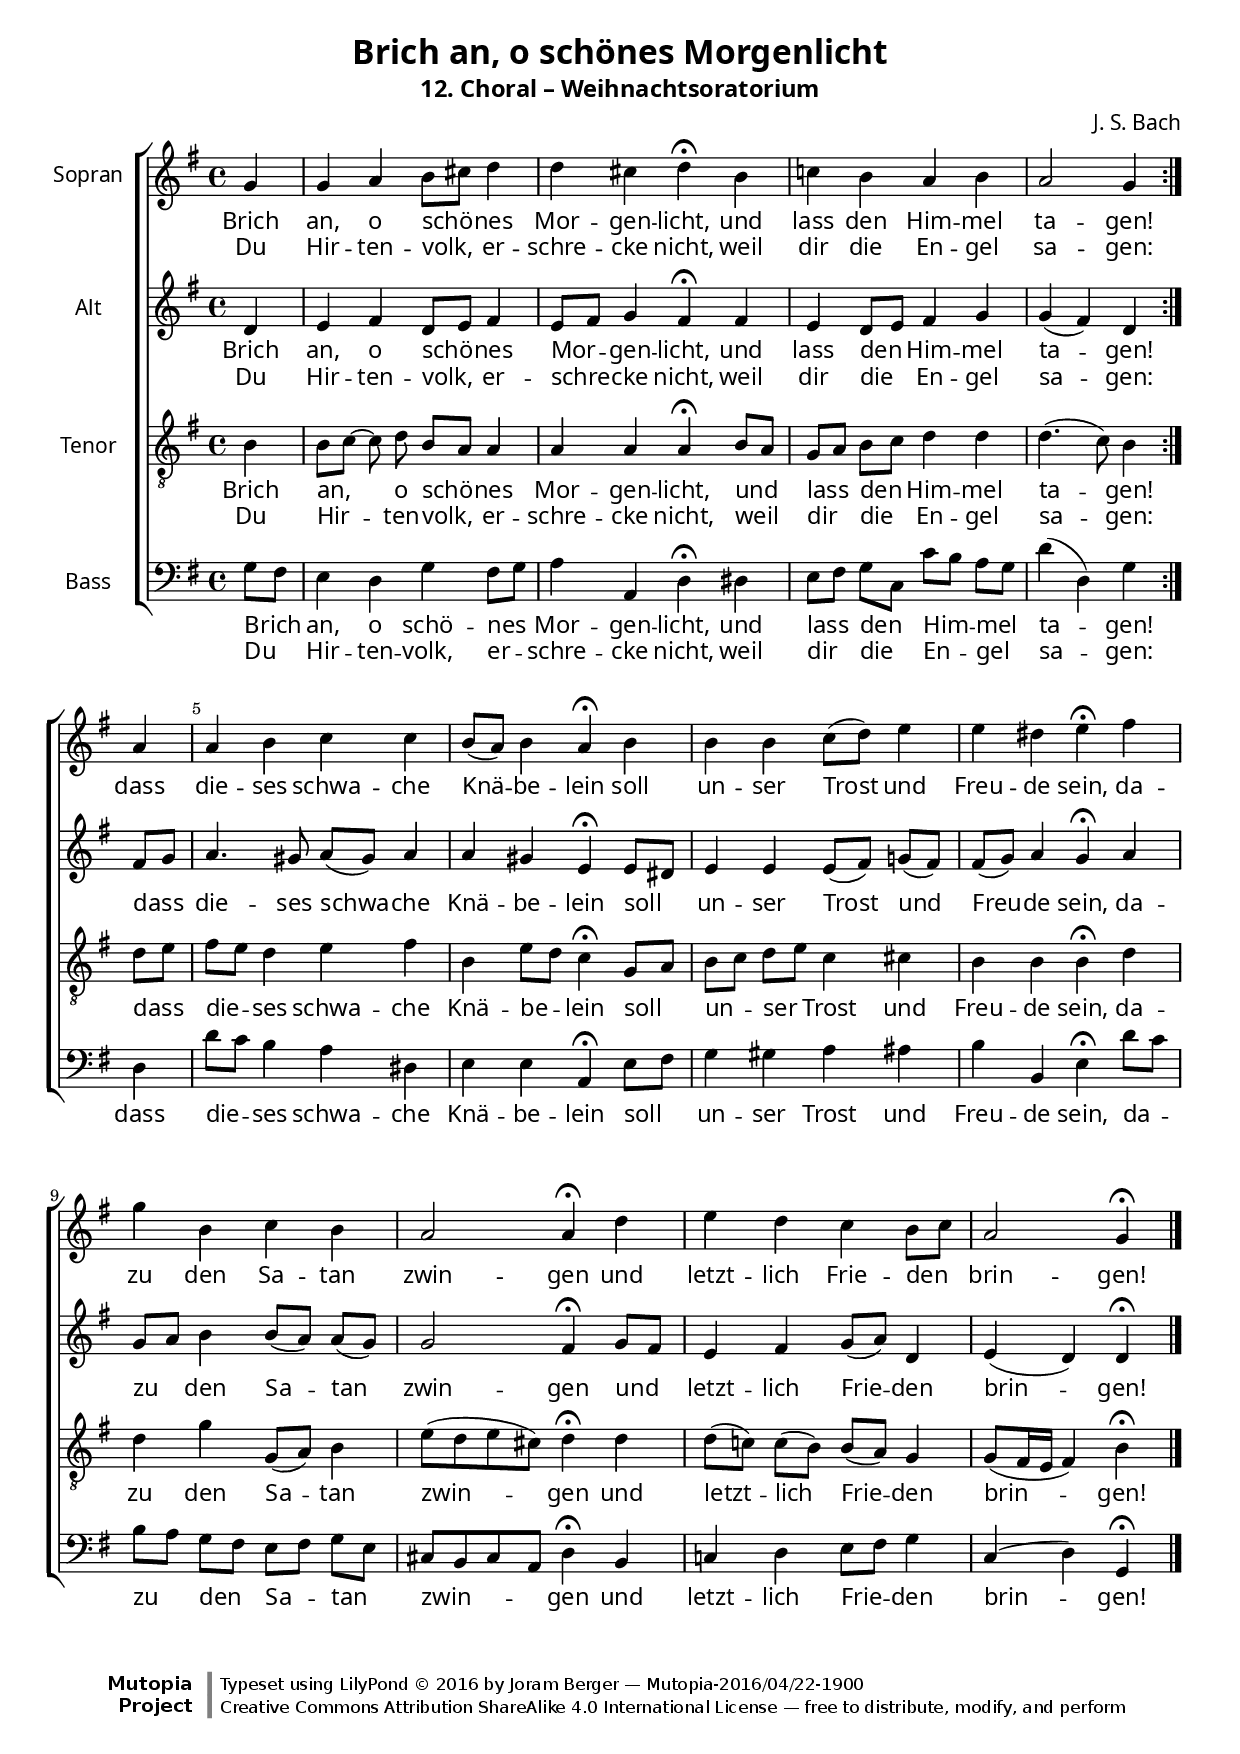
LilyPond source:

\version "2.18.2"
\language "deutsch"

% Requires Libertine Open Fonts from http://www.linuxlibertine.org/

\header {
  title = "Brich an, o schönes Morgenlicht"
  subtitle = "12. Choral – Weihnachtsoratorium"
  composer = "J. S. Bach"
  shortcomposer = "Bach"
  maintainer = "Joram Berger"
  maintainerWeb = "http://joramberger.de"
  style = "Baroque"
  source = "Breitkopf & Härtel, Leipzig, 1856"
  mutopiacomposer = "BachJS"
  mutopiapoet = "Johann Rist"
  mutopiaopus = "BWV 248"
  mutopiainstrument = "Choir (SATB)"
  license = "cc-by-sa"
  date = "1734"

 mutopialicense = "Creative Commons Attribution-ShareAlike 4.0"
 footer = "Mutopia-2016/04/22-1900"
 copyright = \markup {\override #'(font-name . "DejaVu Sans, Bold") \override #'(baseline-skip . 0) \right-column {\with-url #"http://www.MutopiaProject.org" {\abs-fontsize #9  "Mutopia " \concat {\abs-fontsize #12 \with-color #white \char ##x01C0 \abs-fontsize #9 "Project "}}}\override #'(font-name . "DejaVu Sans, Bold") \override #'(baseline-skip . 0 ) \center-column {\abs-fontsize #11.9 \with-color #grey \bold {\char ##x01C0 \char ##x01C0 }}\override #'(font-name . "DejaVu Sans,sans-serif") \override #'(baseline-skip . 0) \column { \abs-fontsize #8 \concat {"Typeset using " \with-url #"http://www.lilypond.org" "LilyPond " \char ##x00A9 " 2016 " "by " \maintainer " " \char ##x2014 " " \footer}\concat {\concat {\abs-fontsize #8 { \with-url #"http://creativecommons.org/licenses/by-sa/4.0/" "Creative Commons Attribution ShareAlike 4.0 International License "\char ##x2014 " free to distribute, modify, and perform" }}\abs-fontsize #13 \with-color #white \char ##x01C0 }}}
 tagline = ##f
}

#(set-global-staff-size 18.1)


\paper {
  ragged-bottom = ##f
  ragged-last-bottom = ##f
  last-bottom-spacing #'basic-distance = 15
  myStaffSize = #18.5
  fonts = #(make-pango-font-tree
            "Linux Libertine O"
            "Linux Biolinum O"
            "Ubuntu Mono"
            (/ myStaffSize 20))
}

\layout {
  \override Staff.ClefModifier.font-name = #"Century Schoolbook L bold italic"
  \override Staff.ClefModifier.extra-offset = #'(-0.3 . 0.07)
  \override Score.BarNumber.font-name = #"Century Schoolbook L"
}

global = {
  \key g \major
  \time 4/4
  \partial 4
  \autoBeamOff
  \accidentalStyle modern-voice
}

fe = \fermata

soprano = \relative c'' {
  \global
  \repeat volta 2 {
    g4 | g a h8[ cis] d4 | d cis d\fe
    h4 | c h a h | a2 g4
  } \break
  a4  | \once \override Score.BarNumber.break-visibility = #all-visible
  a h c c | h8[( a]) h4 a\fe
  h4 | h h c8[( d]) e4 | e dis e\fe
  fis4 | g h, c h | a2 a4\fe
  d4 | e d c h8[ c] | a2 g='4\fe
  \bar "|."
}

alto = \relative c' {
  \global
  \repeat volta 2 {
    d4 | e fis d8[ e] fis4 | e8[ fis] g4 fis\fe
    fis4 | e d8[ e] fis4 g | g( fis) d
  }
  fis8[ g] | a4. gis8 a[( gis]) a4 | a gis e\fe
  e8[ dis] | e4 e e8[( fis]) g[( fis]) | fis8[( g]) a4 g\fe
  a4 | g8[ a] h4 h8[( a]) a[( g]) | g2 fis4\fe
  g8[ fis] | e4 fis g8[( a]) d,4 | e( d) d='\fe
}

tenor = \relative c' {
  \global
  \repeat volta 2 {
    h4 | h8[ c] ~ c d h[ a] a4 | a a a\fe
    h8[a] | g[a] h[ c] d4 d | d4.( c8) h4
  }
  d8[ e] | fis[ e] d4 e fis | h, e8[ d] c4\fe
  g8[ a] | h[ c] d[ e] c4 cis | h h h\fe
  d4 | d g g,8[( a]) h4 | e8[( d e cis]) d4\fe
  d4 | d8[( c]) c[( h]) h[( a]) g4 | g8[( fis16 e] fis4) h=\fe
}

bass = \relative c' {
  \global
  \repeat volta 2 {
    g8[ fis] | e4 d g fis8[ g] | a4 a, d\fe
    dis4 | e8[ fis] g[ c,] c'[ h] a[ g] | d'4( d,) g
  }
  d4 | d'8[ c] h4 a dis, | e e a,\fe
  e'8[ fis] | g4 gis a ais | h h, e\fe
  d'8[ c] | h[ a] g[ fis] e[ fis] g[ e] | cis[ h cis a] d4\fe
  h4 | c d e8[ fis] g4 | \shape #'((0 . -0.2) (0 . -0.8) (0 . -0.8) (0 . 0)) Slur c,( d) g,=,\fe
}


text = \lyricmode {
  Brich an, o schö -- nes Mor -- gen -- licht, und lass den Him -- mel ta -- gen!
  dass die -- ses schwa -- che Knä -- be -- lein soll un -- ser Trost und Freu -- de sein,
  da -- zu den Sa -- tan zwin -- gen und letzt -- lich Frie -- den brin -- gen!
}

textB = \lyricmode {
  Du Hir -- ten -- volk, er -- schre -- cke nicht, weil dir die En -- gel sa -- gen:
}


\score {
  \new ChoirStaff <<
    \new Staff \with {
      instrumentName = "Sopran"
    } { \soprano }
    \addlyrics { \text }
    \addlyrics { \textB }
    \new Staff \with {
      instrumentName = "Alt"
    } { \alto }
    \addlyrics { \text }
    \addlyrics { \textB }
    \new Staff \with {
      instrumentName = "Tenor"
    } { \clef "treble_8" \tenor }
    \addlyrics { \text }
    \addlyrics { \textB }
    \new Staff \with {
      instrumentName = "Bass"
    } { \clef "bass" \bass }
    \addlyrics { \text }
    \addlyrics { \textB }
  >>
  \layout { }
}

\score {
  <<
    \soprano
    \alto
    \tenor
    \bass
  >>
  \midi {
    \set Score.midiInstrument = "oboe"
    \tempo 4 = 100
  }
}
